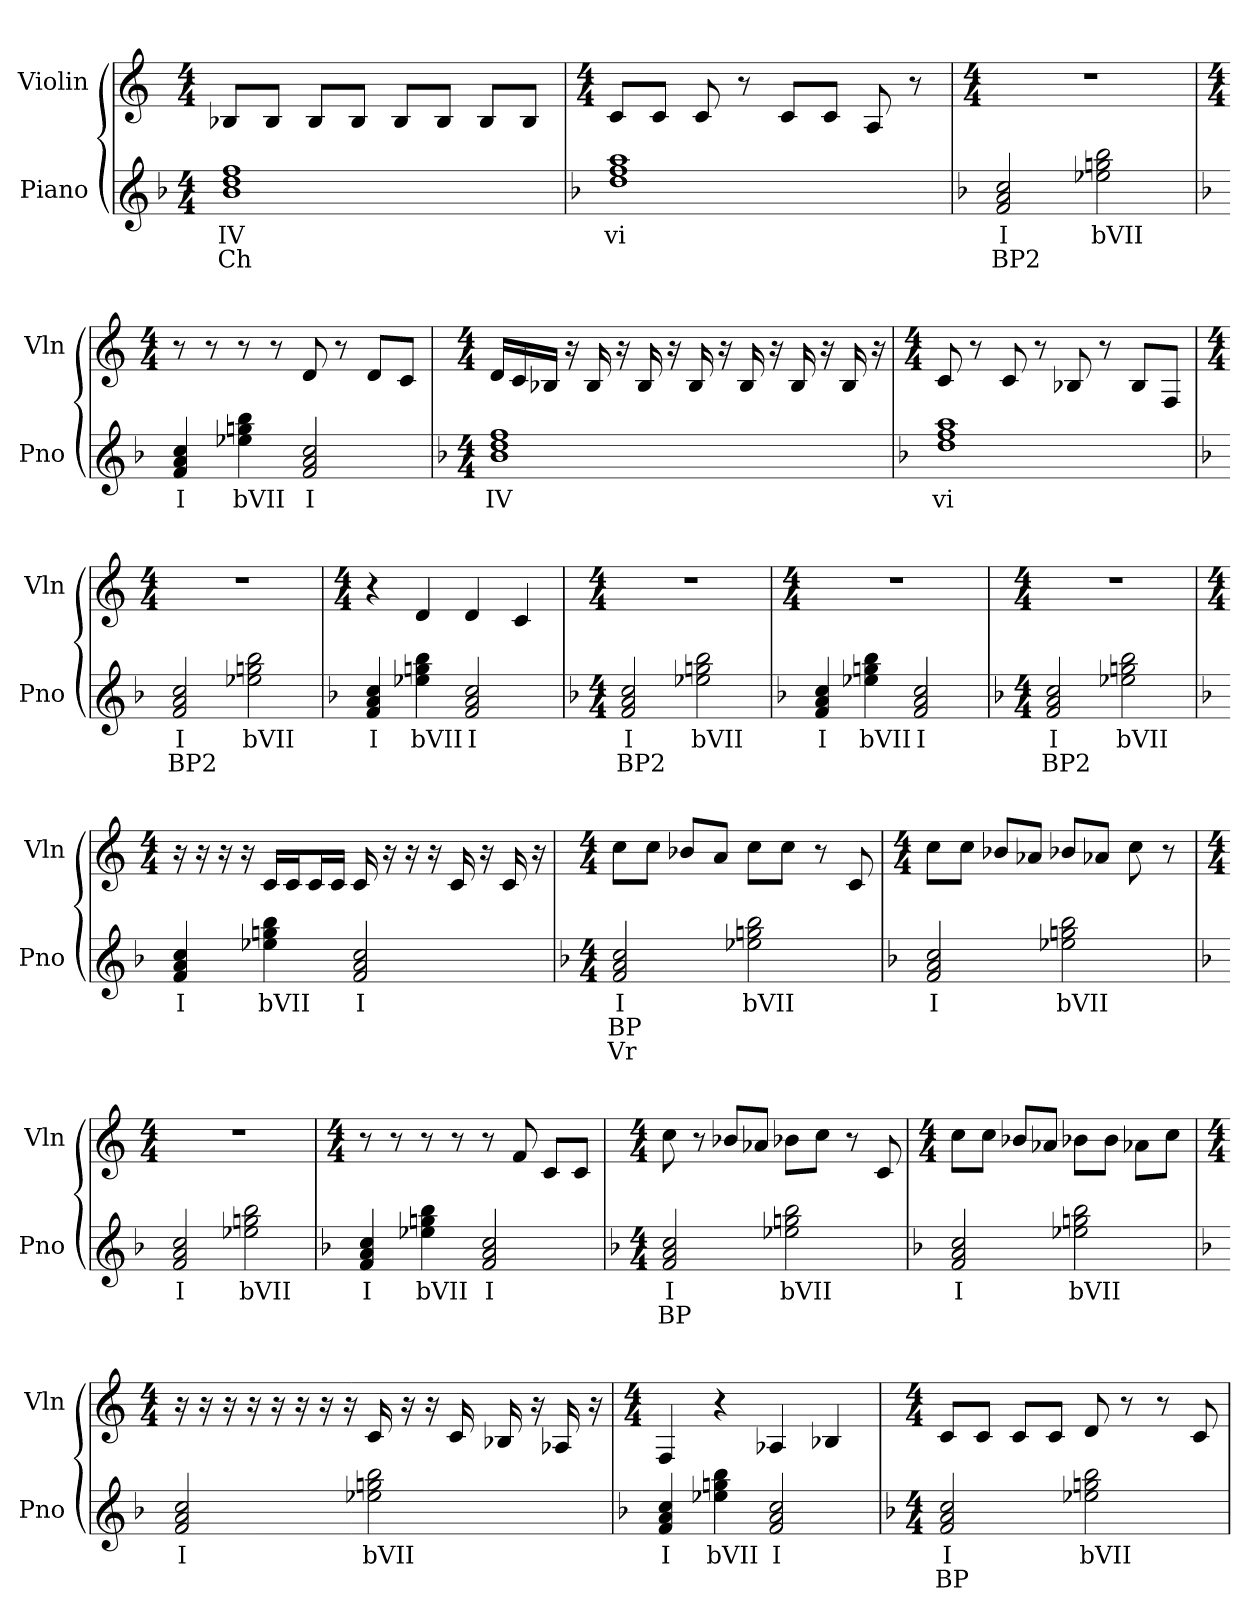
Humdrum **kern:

**kern	**text	**text	**text	**kern
*part2	*part2	*part2	*part2	*part1
*staff2	*staff2	*staff2	*staff2	*staff1
*I"Piano	*	*	*	*I"Violin
*I'Pno	*	*	*	*I'Vln
*k[b-]	*	*	*	*
*F:	*	*	*	*
*M4/4	*	*	*	*M4/4
=	=	=	=	=
1b- 1dd 1ff	IV	Ch	.	8B-XL
.	.	.	.	8B-J
.	.	.	.	8B-L
.	.	.	.	8B-J
.	.	.	.	8B-L
.	.	.	.	8B-J
.	.	.	.	8B-L
.	.	.	.	8B-J
=	=	=	=	=
*k[b-]	*	*	*	*
*F:	*	*	*	*
*	*	*	*	*M4/4
1dd 1ff 1aa	vi	.	.	8cL
.	.	.	.	8cJ
.	.	.	.	8c
.	.	.	.	8r
.	.	.	.	8cL
.	.	.	.	8cJ
.	.	.	.	8A
.	.	.	.	8r
=	=	=	=	=
*k[b-]	*	*	*	*
*F:	*	*	*	*
*	*	*	*	*M4/4
2f 2a 2cc	I	BP2	.	1r
2ee-X 2ggn 2bb-	bVII	.	.	.
=	=	=	=	=
*k[b-]	*	*	*	*
*F:	*	*	*	*
*	*	*	*	*M4/4
4f 4a 4cc	I	.	.	8r
.	.	.	.	8r
4ee-X 4ggn 4bb-	bVII	.	.	8r
.	.	.	.	8r
2f 2a 2cc	I	.	.	8d
.	.	.	.	8r
.	.	.	.	8dL
.	.	.	.	8cJ
=	=	=	=	=
*k[b-]	*	*	*	*
*F:	*	*	*	*
*M4/4	*	*	*	*M4/4
1b- 1dd 1ff	IV	.	.	16dLL
.	.	.	.	16c
.	.	.	.	16B-XJJ
.	.	.	.	16r
.	.	.	.	16B-
.	.	.	.	16r
.	.	.	.	16B-
.	.	.	.	16r
.	.	.	.	16B-
.	.	.	.	16r
.	.	.	.	16B-
.	.	.	.	16r
.	.	.	.	16B-
.	.	.	.	16r
.	.	.	.	16B-
.	.	.	.	16r
=	=	=	=	=
*k[b-]	*	*	*	*
*F:	*	*	*	*
*	*	*	*	*M4/4
1dd 1ff 1aa	vi	.	.	8c
.	.	.	.	8r
.	.	.	.	8c
.	.	.	.	8r
.	.	.	.	8B-X
.	.	.	.	8r
.	.	.	.	8B-L
.	.	.	.	8FJ
=	=	=	=	=
*k[b-]	*	*	*	*
*F:	*	*	*	*
*	*	*	*	*M4/4
2f 2a 2cc	I	BP2	.	1r
2ee-X 2ggn 2bb-	bVII	.	.	.
=	=	=	=	=
*k[b-]	*	*	*	*
*F:	*	*	*	*
*	*	*	*	*M4/4
4f 4a 4cc	I	.	.	4r
4ee-X 4ggn 4bb-	bVII	.	.	4d
2f 2a 2cc	I	.	.	4d
.	.	.	.	4c
=	=	=	=	=
*k[b-]	*	*	*	*
*F:	*	*	*	*
*M4/4	*	*	*	*M4/4
2f 2a 2cc	I	BP2	.	1r
2ee-X 2ggn 2bb-	bVII	.	.	.
=	=	=	=	=
*k[b-]	*	*	*	*
*F:	*	*	*	*
*	*	*	*	*M4/4
4f 4a 4cc	I	.	.	1r
4ee-X 4ggn 4bb-	bVII	.	.	.
2f 2a 2cc	I	.	.	.
=	=	=	=	=
*k[b-]	*	*	*	*
*F:	*	*	*	*
*M4/4	*	*	*	*M4/4
2f 2a 2cc	I	BP2	.	1r
2ee-X 2ggn 2bb-	bVII	.	.	.
=	=	=	=	=
*k[b-]	*	*	*	*
*F:	*	*	*	*
*	*	*	*	*M4/4
4f 4a 4cc	I	.	.	16r
.	.	.	.	16r
.	.	.	.	16r
.	.	.	.	16r
4ee-X 4ggn 4bb-	bVII	.	.	16cLL
.	.	.	.	16cJ
.	.	.	.	16cL
.	.	.	.	16cJJ
2f 2a 2cc	I	.	.	16c
.	.	.	.	16r
.	.	.	.	16r
.	.	.	.	16r
.	.	.	.	16c
.	.	.	.	16r
.	.	.	.	16c
.	.	.	.	16r
=	=	=	=	=
*k[b-]	*	*	*	*
*F:	*	*	*	*
*M4/4	*	*	*	*M4/4
2f 2a 2cc	I	BP	Vr	8ccL
.	.	.	.	8ccJ
.	.	.	.	8b-XL
.	.	.	.	8aJ
2ee-X 2ggn 2bb-	bVII	.	.	8ccL
.	.	.	.	8ccJ
.	.	.	.	8r
.	.	.	.	8c
=	=	=	=	=
*k[b-]	*	*	*	*
*F:	*	*	*	*
*	*	*	*	*M4/4
2f 2a 2cc	I	.	.	8ccL
.	.	.	.	8ccJ
.	.	.	.	8b-XL
.	.	.	.	8a-XJ
2ee-X 2ggn 2bb-	bVII	.	.	8b-XL
.	.	.	.	8a-XJ
.	.	.	.	8cc
.	.	.	.	8r
=	=	=	=	=
*k[b-]	*	*	*	*
*F:	*	*	*	*
*	*	*	*	*M4/4
2f 2a 2cc	I	.	.	1r
2ee-X 2ggn 2bb-	bVII	.	.	.
=	=	=	=	=
*k[b-]	*	*	*	*
*F:	*	*	*	*
*	*	*	*	*M4/4
4f 4a 4cc	I	.	.	8r
.	.	.	.	8r
4ee-X 4ggn 4bb-	bVII	.	.	8r
.	.	.	.	8r
2f 2a 2cc	I	.	.	8r
.	.	.	.	8f
.	.	.	.	8cL
.	.	.	.	8cJ
=	=	=	=	=
*k[b-]	*	*	*	*
*F:	*	*	*	*
*M4/4	*	*	*	*M4/4
2f 2a 2cc	I	BP	.	8cc
.	.	.	.	8r
.	.	.	.	8b-XL
.	.	.	.	8a-XJ
2ee-X 2ggn 2bb-	bVII	.	.	8b-XL
.	.	.	.	8ccJ
.	.	.	.	8r
.	.	.	.	8c
=	=	=	=	=
*k[b-]	*	*	*	*
*F:	*	*	*	*
*	*	*	*	*M4/4
2f 2a 2cc	I	.	.	8ccL
.	.	.	.	8ccJ
.	.	.	.	8b-XL
.	.	.	.	8a-XJ
2ee-X 2ggn 2bb-	bVII	.	.	8b-XL
.	.	.	.	8b-J
.	.	.	.	8a-XL
.	.	.	.	8ccJ
=	=	=	=	=
*k[b-]	*	*	*	*
*F:	*	*	*	*
*	*	*	*	*M4/4
2f 2a 2cc	I	.	.	16r
.	.	.	.	16r
.	.	.	.	16r
.	.	.	.	16r
.	.	.	.	16r
.	.	.	.	16r
.	.	.	.	16r
.	.	.	.	16r
2ee-X 2ggn 2bb-	bVII	.	.	16c
.	.	.	.	16r
.	.	.	.	16r
.	.	.	.	16c
.	.	.	.	16B-X
.	.	.	.	16r
.	.	.	.	16A-X
.	.	.	.	16r
=	=	=	=	=
*k[b-]	*	*	*	*
*F:	*	*	*	*
*	*	*	*	*M4/4
4f 4a 4cc	I	.	.	4F
4ee-X 4ggn 4bb-	bVII	.	.	4r
2f 2a 2cc	I	.	.	4A-X
.	.	.	.	4B-X
=	=	=	=	=
*k[b-]	*	*	*	*
*F:	*	*	*	*
*M4/4	*	*	*	*M4/4
2f 2a 2cc	I	BP	.	8cL
.	.	.	.	8cJ
.	.	.	.	8cL
.	.	.	.	8cJ
2ee-X 2ggn 2bb-	bVII	.	.	8d
.	.	.	.	8r
.	.	.	.	8r
.	.	.	.	8c
=	=	=	=	=
*-	*-	*-	*-	*-
